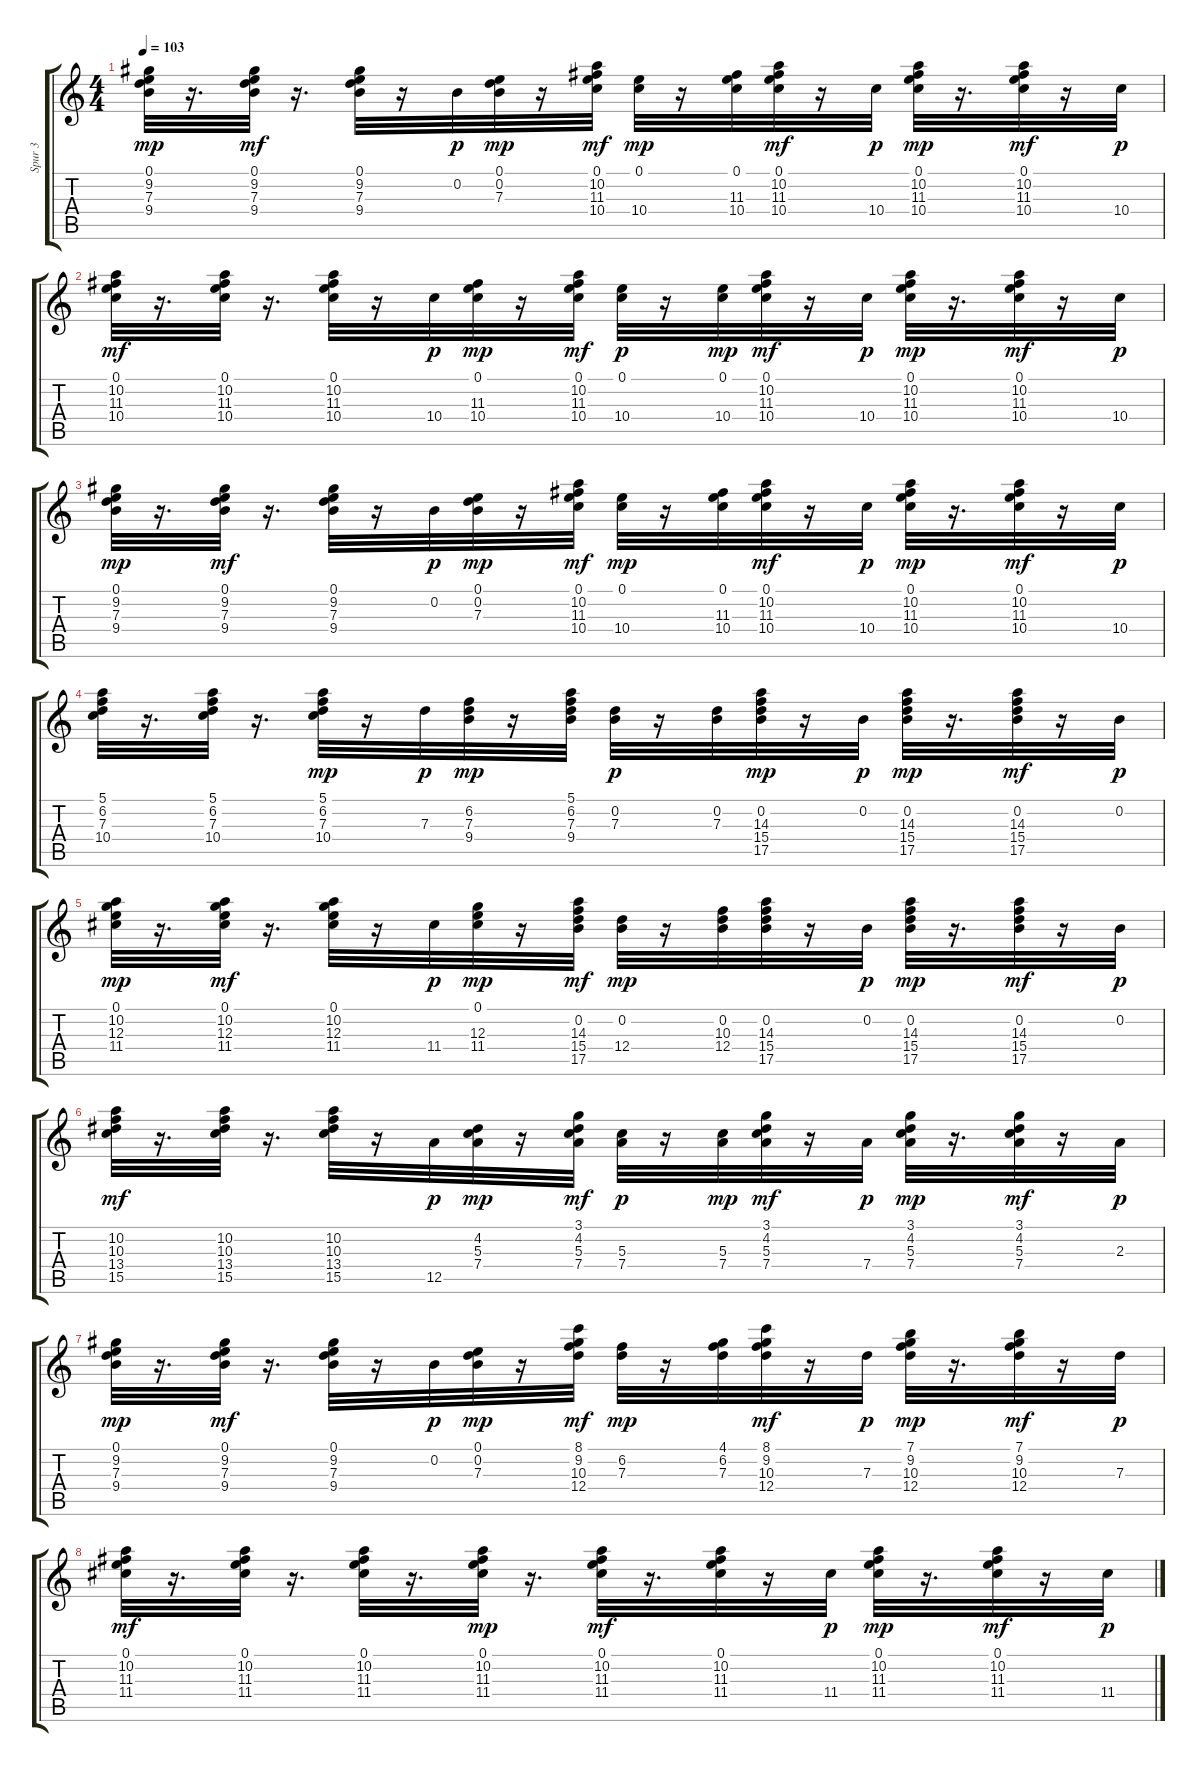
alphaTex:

\track ("Spur 3" "Spur 3") {instrument banjo}
\staff {score tabs}
\tuning (E4 B3 G3 D3 A2 E2) {hide}
\displaytranspose 12
\ts (4 4)
\tempo 103
\clef g2
\ks c
(0.1 9.2 7.3 9.4).32{dy mp} r.16{d} (0.1 9.2 7.3 9.4).32{dy mf} r.16{d} (0.1 9.2 7.3 9.4).32 r.16 0.2.32{dy p} (0.1 0.2 7.3).32{dy mp} r.16 (0.1 10.2 11.3 10.4).32{dy mf} (0.1 10.4).32{dy mp} r.16 (0.1 11.3 10.4).32 (0.1 10.2 11.3 10.4).32{dy mf} r.16 10.4.32{dy p} (0.1 10.2 11.3 10.4).32{dy mp} r.16{d} (0.1 10.2 11.3 10.4).32{dy mf} r.16 10.4.32{dy p} |
(0.1 10.2 11.3 10.4).32{dy mf} r.16{d} (0.1 10.2 11.3 10.4).32 r.16{d} (0.1 10.2 11.3 10.4).32 r.16 10.4.32{dy p} (0.1 11.3 10.4).32{dy mp} r.16 (0.1 10.2 11.3 10.4).32{dy mf} (0.1 10.4).32{dy p} r.16 (0.1 10.4).32{dy mp} (0.1 10.2 11.3 10.4).32{dy mf} r.16 10.4.32{dy p} (0.1 10.2 11.3 10.4).32{dy mp} r.16{d} (0.1 10.2 11.3 10.4).32{dy mf} r.16 10.4.32{dy p} |
(0.1 9.2 7.3 9.4).32{dy mp} r.16{d} (0.1 9.2 7.3 9.4).32{dy mf} r.16{d} (0.1 9.2 7.3 9.4).32 r.16 0.2.32{dy p} (0.1 0.2 7.3).32{dy mp} r.16 (0.1 10.2 11.3 10.4).32{dy mf} (0.1 10.4).32{dy mp} r.16 (0.1 11.3 10.4).32 (0.1 10.2 11.3 10.4).32{dy mf} r.16 10.4.32{dy p} (0.1 10.2 11.3 10.4).32{dy mp} r.16{d} (0.1 10.2 11.3 10.4).32{dy mf} r.16 10.4.32{dy p} |
(5.1 6.2 7.3 10.4).32 r.16{d} (5.1 6.2 7.3 10.4).32 r.16{d} (5.1 6.2 7.3 10.4).32{dy mp} r.16 7.3.32{dy p} (6.2 7.3 9.4).32{dy mp} r.16 (5.1 6.2 7.3 9.4).32 (0.2 7.3).32{dy p} r.16 (0.2 7.3).32 (0.2 14.3 15.4 17.5).32{dy mp} r.16 0.2.32{dy p} (0.2 14.3 15.4 17.5).32{dy mp} r.16{d} (0.2 14.3 15.4 17.5).32{dy mf} r.16 0.2.32{dy p} |
(0.1 10.2 12.3 11.4).32{dy mp} r.16{d} (0.1 10.2 12.3 11.4).32{dy mf} r.16{d} (0.1 10.2 12.3 11.4).32 r.16 11.4.32{dy p} (0.1 12.3 11.4).32{dy mp} r.16 (0.2 14.3 15.4 17.5).32{dy mf} (0.2 12.4).32{dy mp} r.16 (0.2 10.3 12.4).32 (0.2 14.3 15.4 17.5).32 r.16 0.2.32{dy p} (0.2 14.3 15.4 17.5).32{dy mp} r.16{d} (0.2 14.3 15.4 17.5).32{dy mf} r.16 0.2.32{dy p} |
(10.2 10.3 13.4 15.5).32{dy mf} r.16{d} (10.2 10.3 13.4 15.5).32 r.16{d} (10.2 10.3 13.4 15.5).32 r.16 12.5.32{dy p} (4.2 5.3 7.4).32{dy mp} r.16 (3.1 4.2 5.3 7.4).32{dy mf} (5.3 7.4).32{dy p} r.16 (5.3 7.4).32{dy mp} (3.1 4.2 5.3 7.4).32{dy mf} r.16 7.4.32{dy p} (3.1 4.2 5.3 7.4).32{dy mp} r.16{d} (3.1 4.2 5.3 7.4).32{dy mf} r.16 2.3.32{dy p} |
(0.1 9.2 7.3 9.4).32{dy mp} r.16{d} (0.1 9.2 7.3 9.4).32{dy mf} r.16{d} (0.1 9.2 7.3 9.4).32 r.16 0.2.32{dy p} (0.1 0.2 7.3).32{dy mp} r.16 (8.1 9.2 10.3 12.4).32{dy mf} (6.2 7.3).32{dy mp} r.16 (4.1 6.2 7.3).32 (8.1 9.2 10.3 12.4).32{dy mf} r.16 7.3.32{dy p} (7.1 9.2 10.3 12.4).32{dy mp} r.16{d} (7.1 9.2 10.3 12.4).32{dy mf} r.16 7.3.32{dy p} |
(0.1 10.2 11.3 11.4).32{dy mf} r.16{d} (0.1 10.2 11.3 11.4).32 r.16{d} (0.1 10.2 11.3 11.4).32 r.16{d} (0.1 10.2 11.3 11.4).32{dy mp} r.16{d} (0.1 10.2 11.3 11.4).32{dy mf} r.16{d} (0.1 10.2 11.3 11.4).32 r.16 11.4.32{dy p} (0.1 10.2 11.3 11.4).32{dy mp} r.16{d} (0.1 10.2 11.3 11.4).32{dy mf} r.16 11.4.32{dy p}
